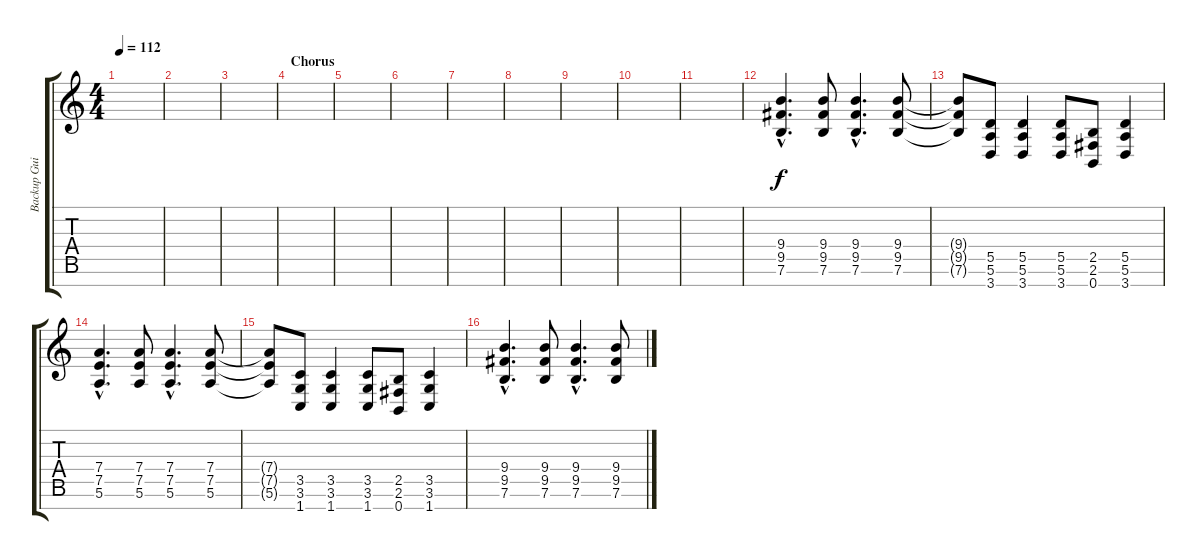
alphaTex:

\track ("Backup Guitar" "Backup Gui") {instrument distortionguitar}
\staff {score tabs}
\tuning (E4 B3 G3 D3 A2 E2 B1) {hide}
\ts (4 4)
\tempo 112
\clef g2
\ks c
|
|
|
\section ("" "Chorus")
|
|
|
|
|
|
|
|
(9.4{hac} 9.5{hac} 7.6{hac}).4{d instrument distortionguitar} (9.4 9.5 7.6).8 (9.4{hac} 9.5{hac} 7.6{hac}).4{d} (9.4 9.5 7.6).8 |
(9.4{t} 9.5{t} 7.6{t}).8 (5.5 5.6 3.7).8 (5.5 5.6 3.7).4 (5.5 5.6 3.7).8 (2.5 2.6 0.7).8 (5.5 5.6 3.7).4 |
(7.4{hac} 7.5{hac} 5.6{hac}).4{d instrument distortionguitar} (7.4 7.5 5.6).8 (7.4{hac} 7.5{hac} 5.6{hac}).4{d} (7.4 7.5 5.6).8 |
(7.4{t} 7.5{t} 5.6{t}).8 (3.5 3.6 1.7).8 (3.5 3.6 1.7).4 (3.5 3.6 1.7).8 (2.5 2.6 0.7).8 (3.5 3.6 1.7).4 |
(9.4{hac} 9.5{hac} 7.6{hac}).4{d instrument distortionguitar} (9.4 9.5 7.6).8 (9.4{hac} 9.5{hac} 7.6{hac}).4{d} (9.4 9.5 7.6).8
